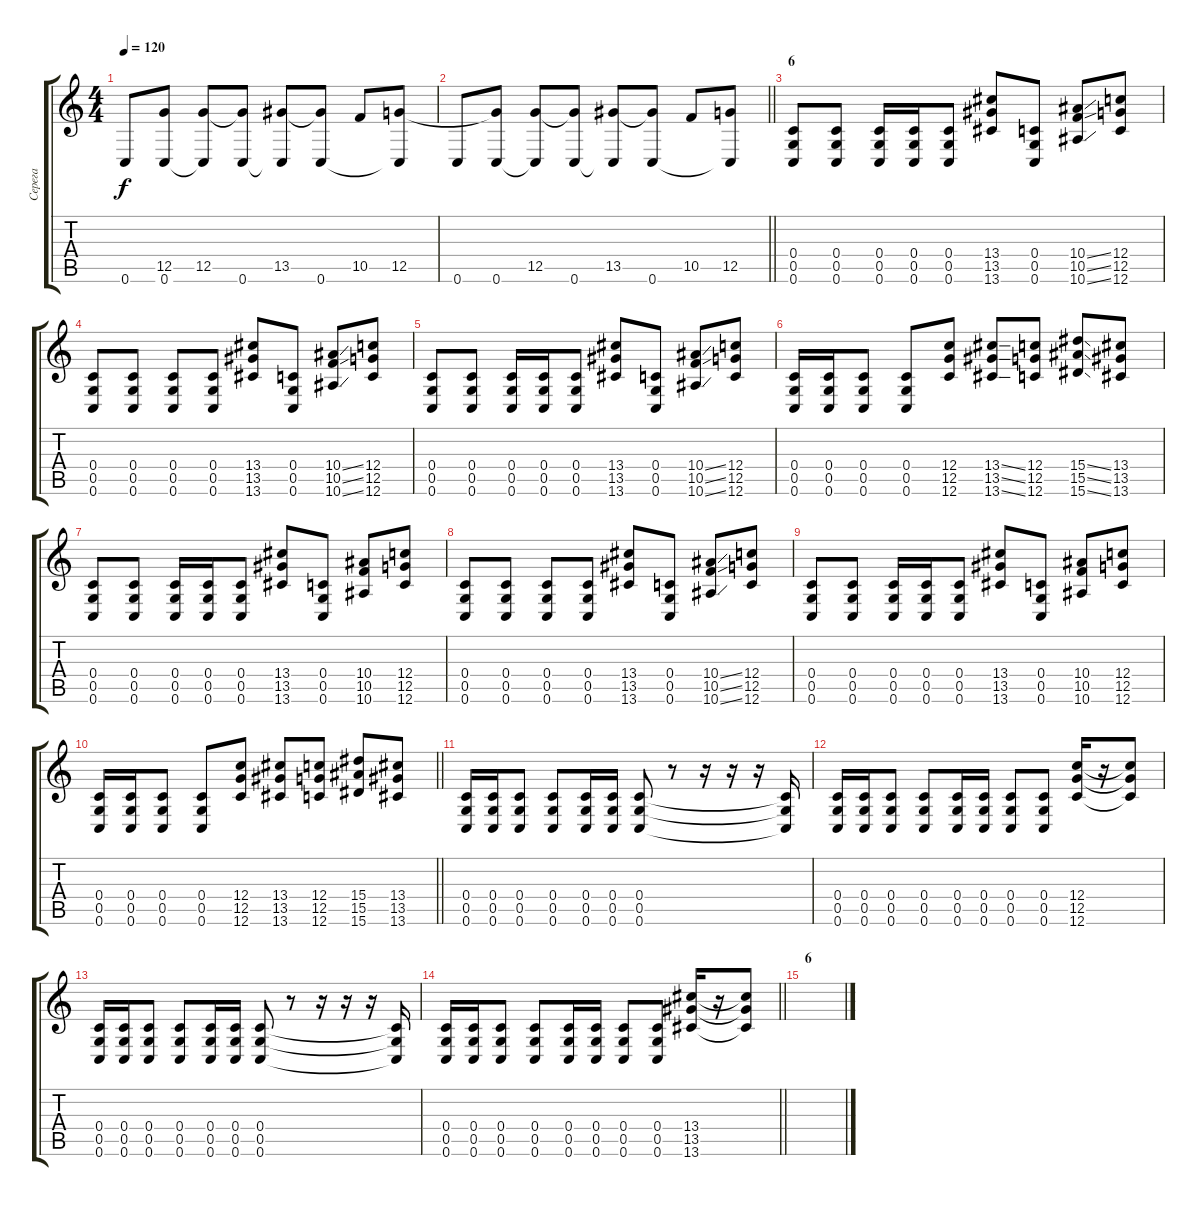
\track ("Серега" "Серега") {instrument acousticguitarsteel}
\staff {score tabs}
\tuning (D4 A3 F3 C3 G2 C2) {hide}
\ts (4 4)
\tempo 120
\clef g2
\ks c
0.6.8{dy f} (12.5{t} 0.6).8 (12.5 0.6{t}).8 (12.5{t} 0.6).8 (13.5 0.6{t}).8 (13.5{t} 0.6).8 10.5.8 (12.5 0.6{t}).8 |
\barLineRight lightlight
0.6.8 (12.5{t} 0.6).8 (12.5 0.6{t}).8 (12.5{t} 0.6).8 (13.5 0.6{t}).8 (13.5{t} 0.6).8 10.5.8 (12.5 0.6{t}).8 |
\section ("" "6")
(0.4 0.5 0.6).8{instrument distortionguitar} (0.4 0.5 0.6).8 (0.4 0.5 0.6).16 (0.4 0.5 0.6).16 (0.4 0.5 0.6).8 (13.4 13.5 13.6).8 (0.4 0.5 0.6).8 (10.4{ss} 10.5{ss} 10.6{ss}).8 (12.4 12.5 12.6).8 |
(0.4 0.5 0.6).8 (0.4 0.5 0.6).8 (0.4 0.5 0.6).8 (0.4 0.5 0.6).8 (13.4 13.5 13.6).8 (0.4 0.5 0.6).8 (10.4{ss} 10.5{ss} 10.6{ss}).8 (12.4 12.5 12.6).8 |
(0.4 0.5 0.6).8{instrument distortionguitar} (0.4 0.5 0.6).8 (0.4 0.5 0.6).16 (0.4 0.5 0.6).16 (0.4 0.5 0.6).8 (13.4 13.5 13.6).8 (0.4 0.5 0.6).8 (10.4{ss} 10.5{ss} 10.6{ss}).8 (12.4 12.5 12.6).8 |
(0.4 0.5 0.6).16 (0.4 0.5 0.6).16 (0.4 0.5 0.6).8 (0.4 0.5 0.6).8 (12.4 12.5 12.6).8 (13.4{ss} 13.5{ss} 13.6{ss}).8 (12.4 12.5 12.6).8 (15.4{ss} 15.5{ss} 15.6{ss}).8 (13.4 13.5 13.6).8 |
(0.4 0.5 0.6).8{instrument distortionguitar} (0.4 0.5 0.6).8 (0.4 0.5 0.6).16 (0.4 0.5 0.6).16 (0.4 0.5 0.6).8 (13.4 13.5 13.6).8 (0.4 0.5 0.6).8 (10.4 10.5 10.6).8 (12.4 12.5 12.6).8 |
(0.4 0.5 0.6).8 (0.4 0.5 0.6).8 (0.4 0.5 0.6).8 (0.4 0.5 0.6).8 (13.4 13.5 13.6).8 (0.4 0.5 0.6).8 (10.4{ss} 10.5{ss} 10.6{ss}).8 (12.4 12.5 12.6).8 |
(0.4 0.5 0.6).8{instrument distortionguitar} (0.4 0.5 0.6).8 (0.4 0.5 0.6).16 (0.4 0.5 0.6).16 (0.4 0.5 0.6).8 (13.4 13.5 13.6).8 (0.4 0.5 0.6).8 (10.4 10.5 10.6).8 (12.4 12.5 12.6).8 |
\barLineRight lightlight
(0.4 0.5 0.6).16 (0.4 0.5 0.6).16 (0.4 0.5 0.6).8 (0.4 0.5 0.6).8 (12.4 12.5 12.6).8 (13.4 13.5 13.6).8 (12.4 12.5 12.6).8 (15.4 15.5 15.6).8 (13.4 13.5 13.6).8 |
(0.4 0.5 0.6).16 (0.4 0.5 0.6).16 (0.4 0.5 0.6).8 (0.4 0.5 0.6).8 (0.4 0.5 0.6).16 (0.4 0.5 0.6).16 (0.4 0.5 0.6).8 r.8 r.16 r.16 r.16 (0.4{t} 0.5{t} 0.6{t}).16 |
(0.4 0.5 0.6).16 (0.4 0.5 0.6).16 (0.4 0.5 0.6).8 (0.4 0.5 0.6).8 (0.4 0.5 0.6).16 (0.4 0.5 0.6).16 (0.4 0.5 0.6).8 (0.4 0.5 0.6).8 (12.4 12.5 12.6).16 r.16 (12.4{t} 12.5{t} 12.6{t}).8 |
(0.4 0.5 0.6).16 (0.4 0.5 0.6).16 (0.4 0.5 0.6).8 (0.4 0.5 0.6).8 (0.4 0.5 0.6).16 (0.4 0.5 0.6).16 (0.4 0.5 0.6).8 r.8 r.16 r.16 r.16 (0.4{t} 0.5{t} 0.6{t}).16 |
\barLineRight lightlight
(0.4 0.5 0.6).16 (0.4 0.5 0.6).16 (0.4 0.5 0.6).8 (0.4 0.5 0.6).8 (0.4 0.5 0.6).16 (0.4 0.5 0.6).16 (0.4 0.5 0.6).8 (0.4 0.5 0.6).8 (13.4 13.5 13.6).16 r.16 (13.4{t} 13.5{t} 13.6{t}).8 |
\section ("" "6")
